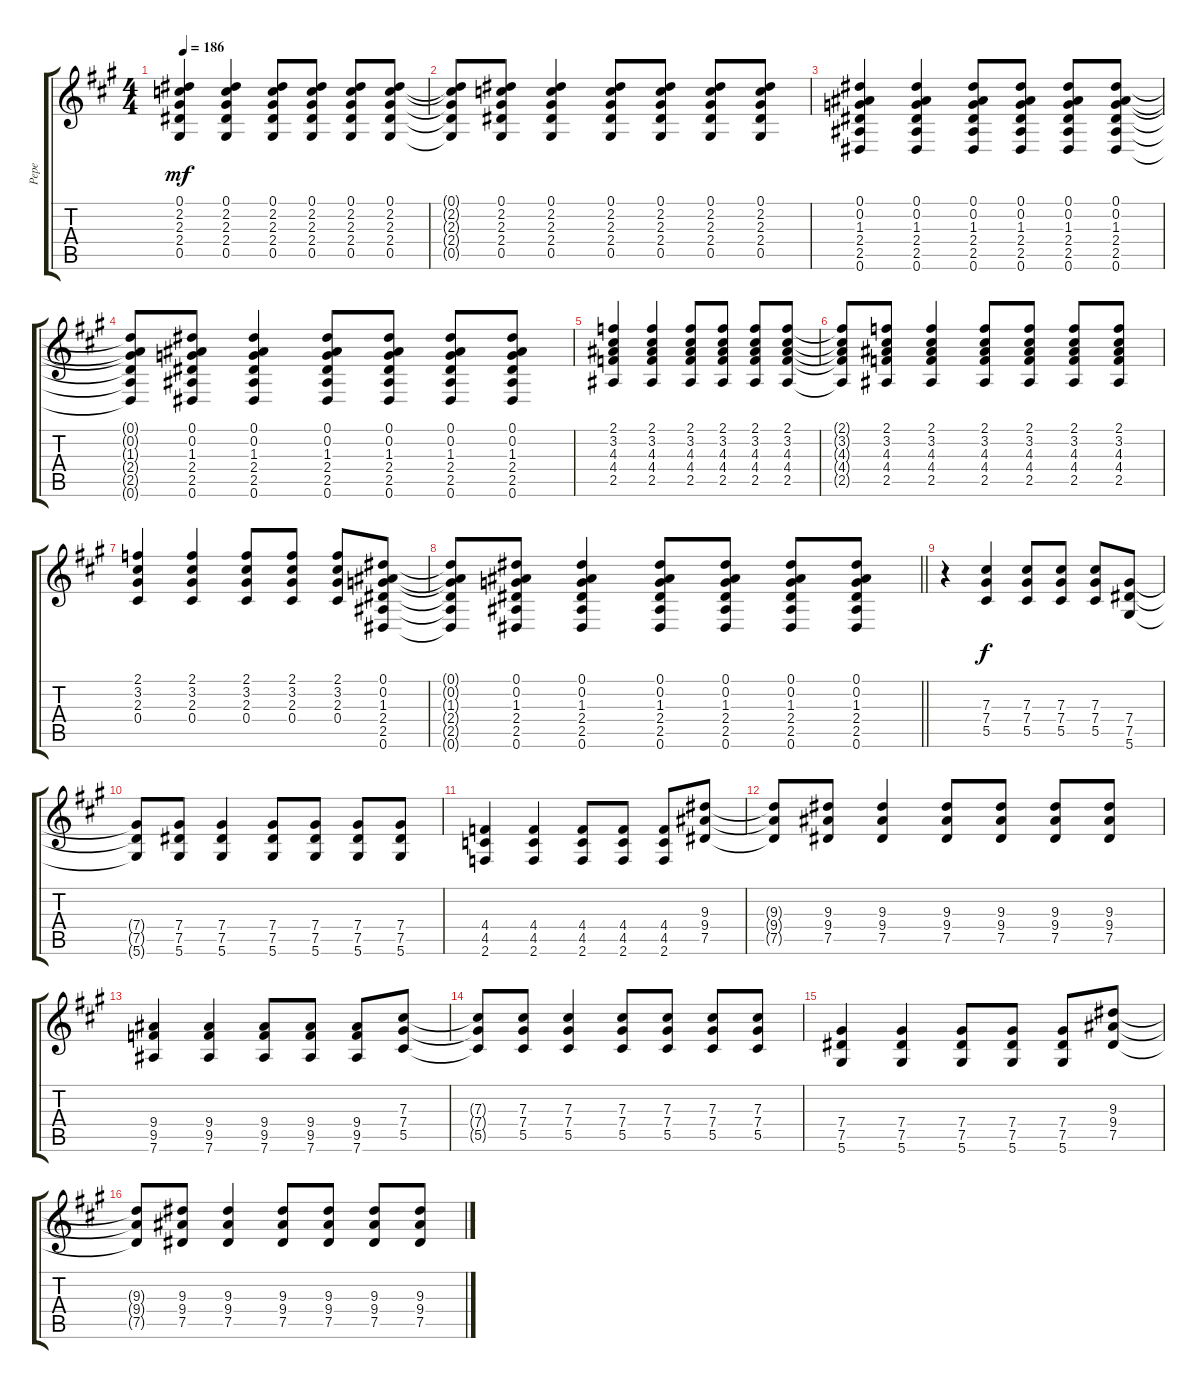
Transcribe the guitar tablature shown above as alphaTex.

\track ("Pepe" "Pepe") {instrument distortionguitar}
\staff {score tabs}
\tuning (Eb4 Bb3 Gb3 Db3 Ab2 Eb2) {hide}
\ts (4 4)
\tempo 186
\clef g2
\ks a
(0.1 2.2 2.3 2.4 0.5).4{dy mf} (0.1 2.2 2.3 2.4 0.5).4 (0.1 2.2 2.3 2.4 0.5).8 (0.1 2.2 2.3 2.4 0.5).8 (0.1 2.2 2.3 2.4 0.5).8 (0.1 2.2 2.3 2.4 0.5).8 |
(0.1{t} 2.2{t} 2.3{t} 2.4{t} 0.5{t}).8 (0.1 2.2 2.3 2.4 0.5).8 (0.1 2.2 2.3 2.4 0.5).4 (0.1 2.2 2.3 2.4 0.5).8 (0.1 2.2 2.3 2.4 0.5).8 (0.1 2.2 2.3 2.4 0.5).8 (0.1 2.2 2.3 2.4 0.5).8 |
(0.1 0.2 1.3 2.4 2.5 0.6).4 (0.1 0.2 1.3 2.4 2.5 0.6).4 (0.1 0.2 1.3 2.4 2.5 0.6).8 (0.1 0.2 1.3 2.4 2.5 0.6).8 (0.1 0.2 1.3 2.4 2.5 0.6).8 (0.1 0.2 1.3 2.4 2.5 0.6).8 |
(0.1{t} 0.2{t} 1.3{t} 2.4{t} 2.5{t} 0.6{t}).8 (0.1 0.2 1.3 2.4 2.5 0.6).8 (0.1 0.2 1.3 2.4 2.5 0.6).4 (0.1 0.2 1.3 2.4 2.5 0.6).8 (0.1 0.2 1.3 2.4 2.5 0.6).8 (0.1 0.2 1.3 2.4 2.5 0.6).8 (0.1 0.2 1.3 2.4 2.5 0.6).8 |
(2.1 3.2 4.3 4.4 2.5).4 (2.1 3.2 4.3 4.4 2.5).4 (2.1 3.2 4.3 4.4 2.5).8 (2.1 3.2 4.3 4.4 2.5).8 (2.1 3.2 4.3 4.4 2.5).8 (2.1 3.2 4.3 4.4 2.5).8 |
(2.1{t} 3.2{t} 4.3{t} 4.4{t} 2.5{t}).8 (2.1 3.2 4.3 4.4 2.5).8 (2.1 3.2 4.3 4.4 2.5).4 (2.1 3.2 4.3 4.4 2.5).8 (2.1 3.2 4.3 4.4 2.5).8 (2.1 3.2 4.3 4.4 2.5).8 (2.1 3.2 4.3 4.4 2.5).8 |
(2.1 3.2 2.3 0.4).4 (2.1 3.2 2.3 0.4).4 (2.1 3.2 2.3 0.4).8 (2.1 3.2 2.3 0.4).8 (2.1 3.2 2.3 0.4).8 (0.1 0.2 1.3 2.4 2.5 0.6).8 |
\barLineRight lightlight
(0.1{t} 0.2{t} 1.3{t} 2.4{t} 2.5{t} 0.6{t}).8 (0.1 0.2 1.3 2.4 2.5 0.6).8 (0.1 0.2 1.3 2.4 2.5 0.6).4 (0.1 0.2 1.3 2.4 2.5 0.6).8 (0.1 0.2 1.3 2.4 2.5 0.6).8 (0.1 0.2 1.3 2.4 2.5 0.6).8 (0.1 0.2 1.3 2.4 2.5 0.6).8 |
r.4 (7.3 7.4 5.5).4{dy f} (7.3 7.4 5.5).8 (7.3 7.4 5.5).8 (7.3 7.4 5.5).8 (7.4 7.5 5.6).8 |
(7.4{t} 7.5{t} 5.6{t}).8 (7.4 7.5 5.6).8 (7.4 7.5 5.6).4 (7.4 7.5 5.6).8 (7.4 7.5 5.6).8 (7.4 7.5 5.6).8 (7.4 7.5 5.6).8 |
(4.4 4.5 2.6).4 (4.4 4.5 2.6).4 (4.4 4.5 2.6).8 (4.4 4.5 2.6).8 (4.4 4.5 2.6).8 (9.3 9.4 7.5).8 |
(9.3{t} 9.4{t} 7.5{t}).8 (9.3 9.4 7.5).8 (9.3 9.4 7.5).4 (9.3 9.4 7.5).8 (9.3 9.4 7.5).8 (9.3 9.4 7.5).8 (9.3 9.4 7.5).8 |
(9.4 9.5 7.6).4 (9.4 9.5 7.6).4 (9.4 9.5 7.6).8 (9.4 9.5 7.6).8 (9.4 9.5 7.6).8 (7.3 7.4 5.5).8 |
(7.3{t} 7.4{t} 5.5{t}).8 (7.3 7.4 5.5).8 (7.3 7.4 5.5).4 (7.3 7.4 5.5).8 (7.3 7.4 5.5).8 (7.3 7.4 5.5).8 (7.3 7.4 5.5).8 |
(7.4 7.5 5.6).4 (7.4 7.5 5.6).4 (7.4 7.5 5.6).8 (7.4 7.5 5.6).8 (7.4 7.5 5.6).8 (9.3 9.4 7.5).8 |
(9.3{t} 9.4{t} 7.5{t}).8 (9.3 9.4 7.5).8 (9.3 9.4 7.5).4 (9.3 9.4 7.5).8 (9.3 9.4 7.5).8 (9.3 9.4 7.5).8 (9.3 9.4 7.5).8
